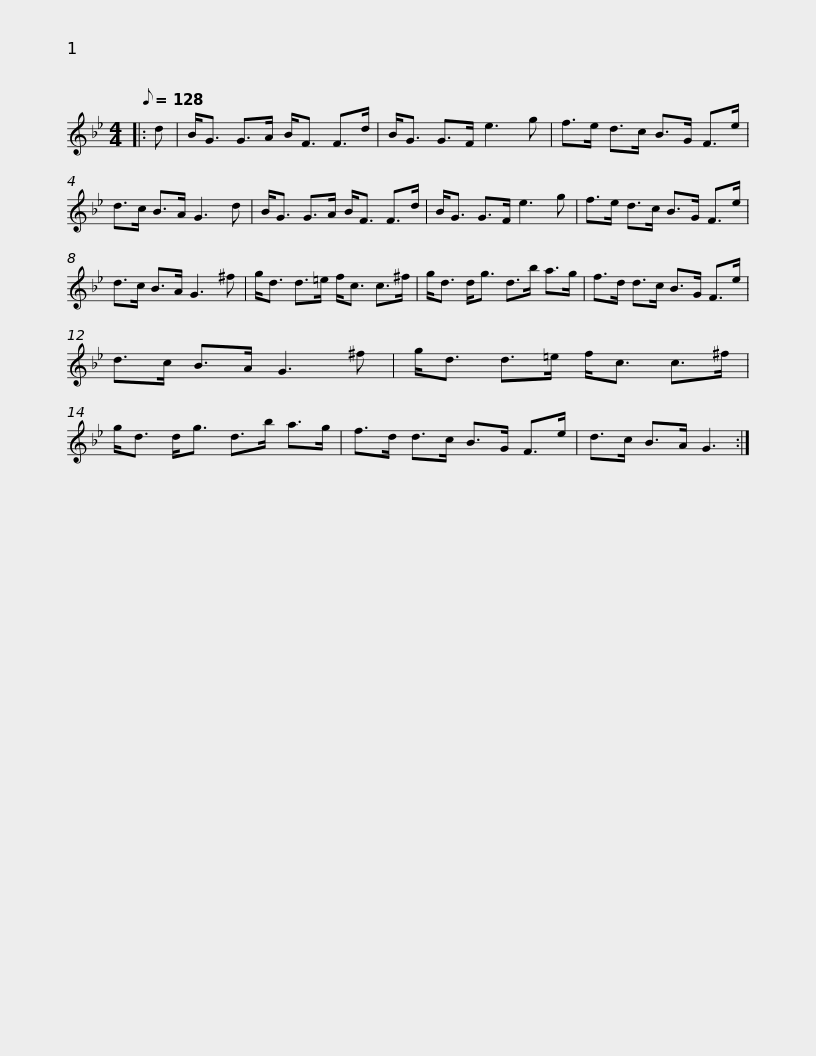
X:1
L:1/8
Q:1/8=128
M:4/4
I:linebreak $
K:Gmin
V:1 treble
V:1
|: d | B<G G>A B<F F>d | B<G G>F e3 g | f>e d>c B>G F>e | d>c B>A G3 d |$ %5
 B<G G>A B<F F>d | B<G G>F e3 g | f>e d>c B>G F>e | d>c B>A G3 ^f |$ g<d d>=e f<c c>^f | %10
 g<d d<g d>b a>g | f>d d>c B>G F>e | d>c B>A G3 ^f |$ g<d d>=e f<c c>^f | g<d d<g d>b a>g | %15
 f>d d>c B>G F>e | d>c B>A G3 :| %17
